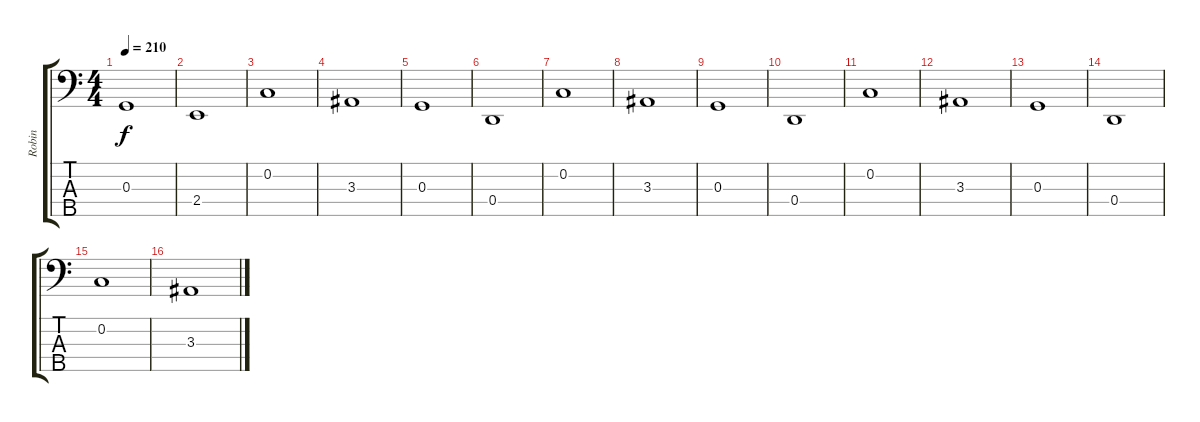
\track ("Robin" "Robin") {instrument electricbasspick}
\staff {score tabs}
\tuning (F2 C2 G1 D1 A0) {hide}
\ts (4 4)
\tempo 210
\clef f4
\ks c
0.3.1{dy f} |
2.4{t}.1 |
0.2.1 |
3.3.1 |
0.3.1 |
0.4.1 |
0.2.1 |
3.3.1 |
0.3.1 |
0.4.1 |
0.2.1 |
3.3.1 |
0.3.1 |
0.4.1 |
0.2.1 |
3.3.1
